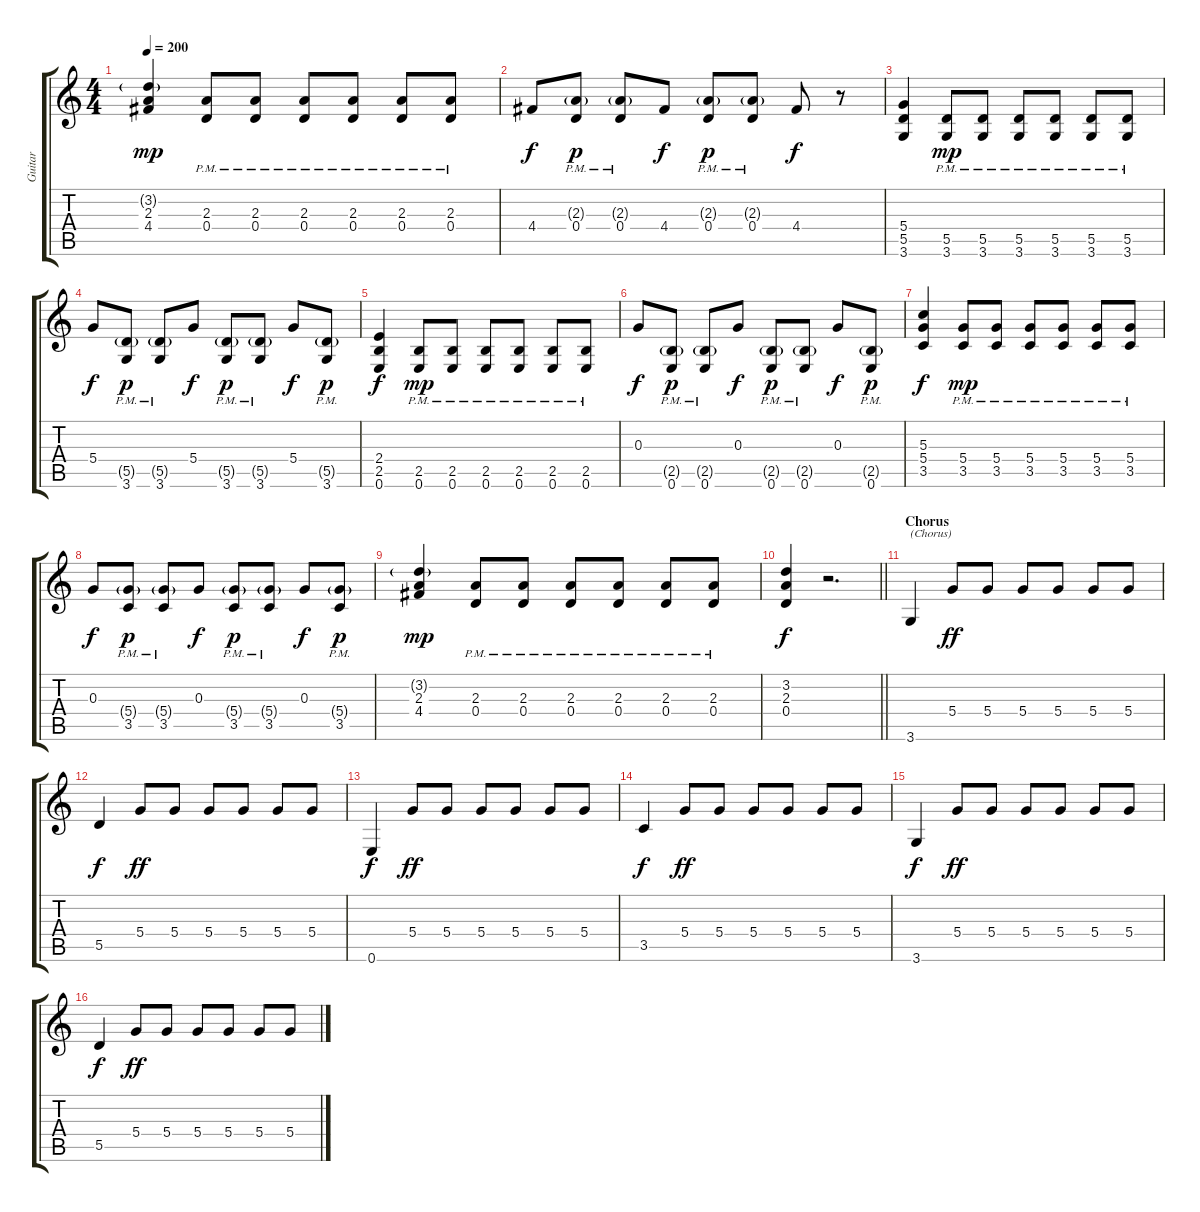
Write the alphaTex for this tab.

\track ("Guitar" "Guitar") {instrument distortionguitar}
\staff {score tabs}
\tuning (E4 B3 G3 D3 A2 E2) {hide}
\ts (4 4)
\tempo 200
\clef g2
\ks c
(3.2{g} 2.3 4.4).4{dy mp} (2.3{pm} 0.4{pm}).8 (2.3{pm} 0.4{pm}).8 (2.3{pm} 0.4{pm}).8 (2.3{pm} 0.4{pm}).8 (2.3{pm} 0.4{pm}).8 (2.3{pm} 0.4{pm}).8 |
4.4.8{dy f} (2.3{g pm} 0.4{pm}).8{dy p} (2.3{g pm} 0.4{pm}).8 4.4.8{dy f} (2.3{g pm} 0.4{pm}).8{dy p} (2.3{g pm} 0.4{pm}).8 4.4.8{dy f} r.8 |
(5.4 5.5 3.6).4 (5.5{pm} 3.6{pm}).8{dy mp} (5.5{pm} 3.6{pm}).8 (5.5{pm} 3.6{pm}).8 (5.5{pm} 3.6{pm}).8 (5.5{pm} 3.6{pm}).8 (5.5{pm} 3.6{pm}).8 |
5.4.8{dy f} (5.5{g pm} 3.6{pm}).8{dy p} (5.5{g pm} 3.6{pm}).8 5.4.8{dy f} (5.5{g pm} 3.6{pm}).8{dy p} (5.5{g pm} 3.6{pm}).8 5.4.8{dy f} (5.5{g pm} 3.6{pm}).8{dy p} |
(2.4 2.5 0.6).4{dy f} (2.5{pm} 0.6{pm}).8{dy mp} (2.5{pm} 0.6{pm}).8 (2.5{pm} 0.6{pm}).8 (2.5{pm} 0.6{pm}).8 (2.5{pm} 0.6{pm}).8 (2.5{pm} 0.6{pm}).8 |
0.3.8{dy f} (2.5{g pm} 0.6{pm}).8{dy p} (2.5{g pm} 0.6{pm}).8 0.3.8{dy f} (2.5{g pm} 0.6{pm}).8{dy p} (2.5{g pm} 0.6{pm}).8 0.3.8{dy f} (2.5{g pm} 0.6{pm}).8{dy p} |
(5.3 5.4 3.5).4{dy f} (5.4{pm} 3.5{pm}).8{dy mp} (5.4{pm} 3.5{pm}).8 (5.4{pm} 3.5{pm}).8 (5.4{pm} 3.5{pm}).8 (5.4{pm} 3.5{pm}).8 (5.4{pm} 3.5{pm}).8 |
0.3.8{dy f} (5.4{g pm} 3.5{pm}).8{dy p} (5.4{g pm} 3.5{pm}).8 0.3.8{dy f} (5.4{g pm} 3.5{pm}).8{dy p} (5.4{g pm} 3.5{pm}).8 0.3.8{dy f} (5.4{g pm} 3.5{pm}).8{dy p} |
(3.2{g} 2.3 4.4).4{dy mp} (2.3{pm} 0.4{pm}).8 (2.3{pm} 0.4{pm}).8 (2.3{pm} 0.4{pm}).8 (2.3{pm} 0.4{pm}).8 (2.3{pm} 0.4{pm}).8 (2.3{pm} 0.4{pm}).8 |
\barLineRight lightlight
(3.2 2.3 0.4).4{dy f} r.2{d} |
\section ("" "Chorus")
3.6.4{txt "(Chorus)"} 5.4.8{dy ff} 5.4.8 5.4.8 5.4.8 5.4.8 5.4.8 |
5.5.4{dy f} 5.4.8{dy ff} 5.4.8 5.4.8 5.4.8 5.4.8 5.4.8 |
0.6.4{dy f} 5.4.8{dy ff} 5.4.8 5.4.8 5.4.8 5.4.8 5.4.8 |
3.5.4{dy f} 5.4.8{dy ff} 5.4.8 5.4.8 5.4.8 5.4.8 5.4.8 |
3.6.4{dy f} 5.4.8{dy ff} 5.4.8 5.4.8 5.4.8 5.4.8 5.4.8 |
5.5.4{dy f} 5.4.8{dy ff} 5.4.8 5.4.8 5.4.8 5.4.8 5.4.8
